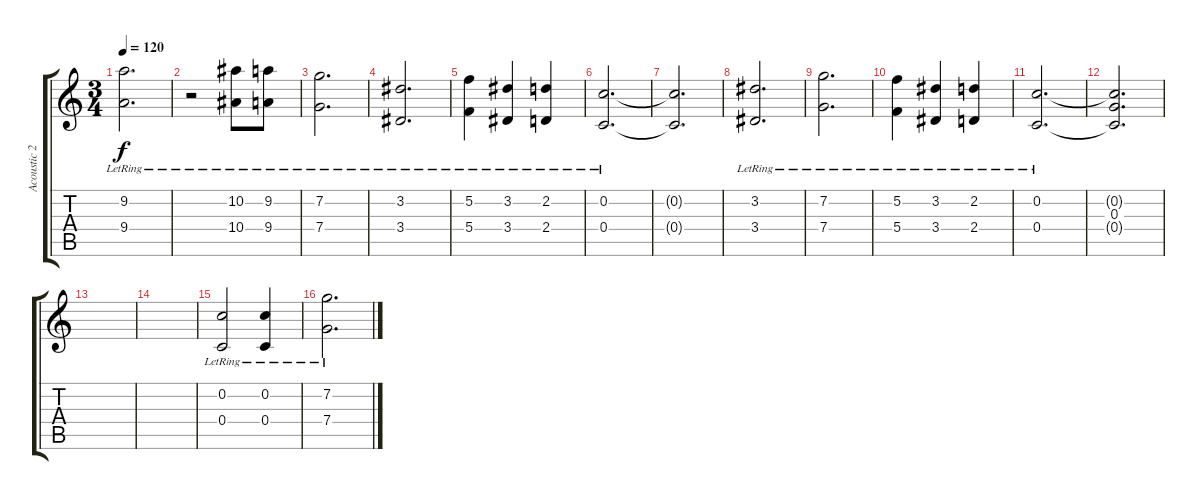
\track ("Acoustic 2" "Acoustic 2") {instrument acousticguitarsteel}
\staff {score tabs}
\tuning (Eb4 C4 G3 C3 G2 C2) {hide}
\ts (3 4)
\tempo 120
\clef g2
\ks c
(9.2{lr} 9.4{lr}).2{d dy f} |
r.2 (10.2{lr} 10.4{lr}).8 (9.2{lr} 9.4{lr}).8 |
(7.2{lr} 7.4{lr}).2{d} |
(3.2{lr} 3.4{lr}).2{d} |
(5.2{lr} 5.4{lr}).4 (3.2{lr} 3.4{lr}).4 (2.2{lr} 2.4{lr}).4 |
(0.2{lr} 0.4{lr}).2{d} |
(0.2{t} 0.4{t}).2{d} |
(3.2{lr} 3.4{lr}).2{d} |
(7.2{lr} 7.4{lr}).2{d} |
(5.2{lr} 5.4{lr}).4 (3.2{lr} 3.4{lr}).4 (2.2{lr} 2.4{lr}).4 |
(0.2{lr} 0.4{lr}).2{d} |
(0.2{t} 0.3 0.4{t}).2{d} |
|
|
(0.2{lr} 0.4{lr}).2 (0.2{lr} 0.4{lr}).4 |
(7.2{lr} 7.4{lr}).2{d}
